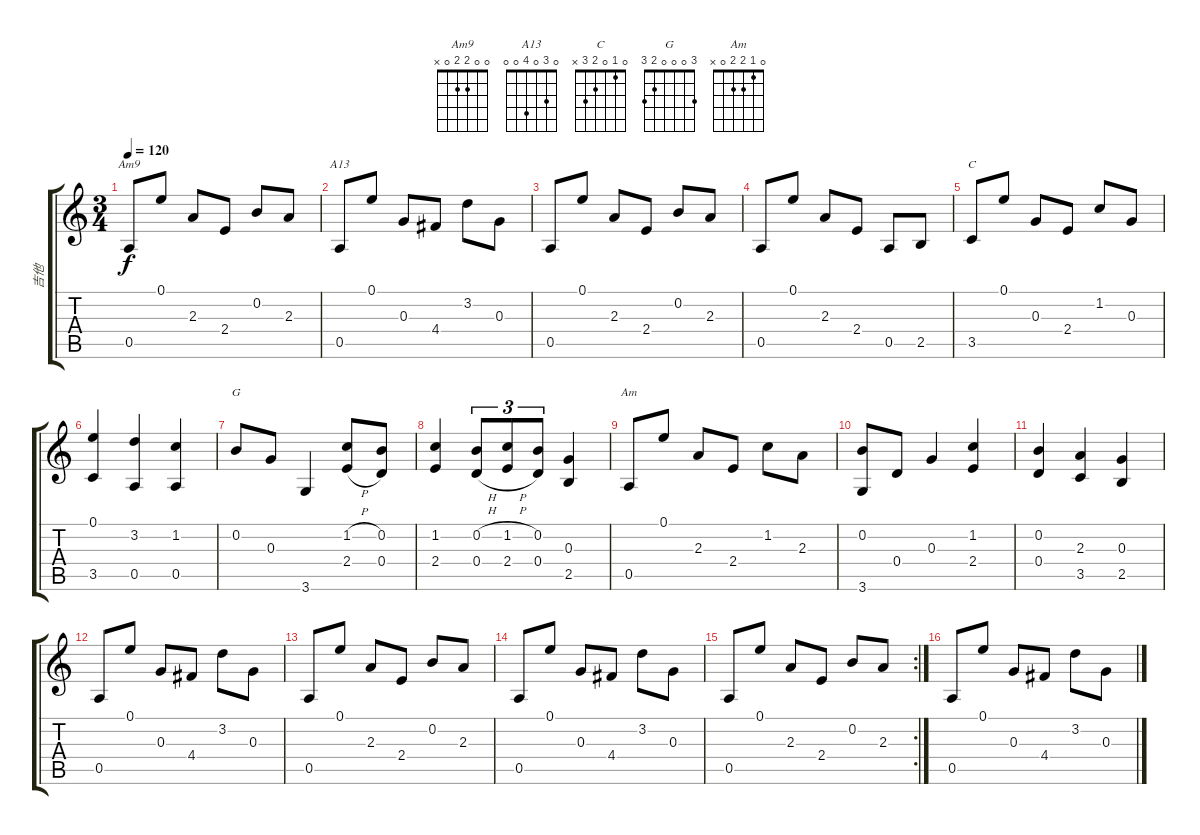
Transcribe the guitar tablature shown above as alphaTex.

\track ("吉他" "吉他") {instrument acousticguitarsteel}
\staff {score tabs}
\tuning (E4 B3 G3 D3 A2 E2) {hide}
\chord ("Am9" 0 0 2 2 0 x)
\chord ("A13" 0 3 0 4 0 0)
\chord ("C" 0 1 0 2 3 x)
\chord ("G" 3 0 0 0 2 3)
\chord ("Am" 0 1 2 2 0 x)
\ts (3 4)
\tempo 120
\clef g2
\ks c
0.5.8{ch "Am9" dy f} 0.1.8 2.3.8 2.4.8 0.2.8 2.3.8 |
0.5.8{ch "A13"} 0.1.8 0.3.8 4.4.8 3.2.8 0.3.8 |
0.5.8 0.1.8 2.3.8 2.4.8 0.2.8 2.3.8 |
0.5.8 0.1.8 2.3.8 2.4.8 0.5.8 2.5.8 |
3.5.8{ch "C"} 0.1.8 0.3.8 2.4.8 1.2.8 0.3.8 |
(0.1 3.5).4 (3.2 0.5).4 (1.2 0.5).4 |
0.2.8{ch "G"} 0.3.8 3.6.4 (1.2{h} 2.4{h}).8 (0.2 0.4).8 |
(1.2 2.4).4 (0.2{h} 0.4{h}).8{tu (3 2)} (1.2{h} 2.4{h}).8{tu (3 2)} (0.2 0.4).8{tu (3 2)} (0.3 2.5).4 |
0.5.8{ch "Am"} 0.1.8 2.3.8 2.4.8 1.2.8 2.3.8 |
(0.2 3.6).8 0.4.8 0.3.4 (1.2 2.4).4 |
(0.2 0.4).4 (2.3 3.5).4 (0.3 2.5).4 |
0.5.8 0.1.8 0.3.8 4.4.8 3.2.8 0.3.8 |
0.5.8 0.1.8 2.3.8 2.4.8 0.2.8 2.3.8 |
0.5.8 0.1.8 0.3.8 4.4.8 3.2.8 0.3.8 |
\rc 2
0.5.8 0.1.8 2.3.8 2.4.8 0.2.8 2.3.8 |
0.5.8 0.1.8 0.3.8 4.4.8 3.2.8 0.3.8
